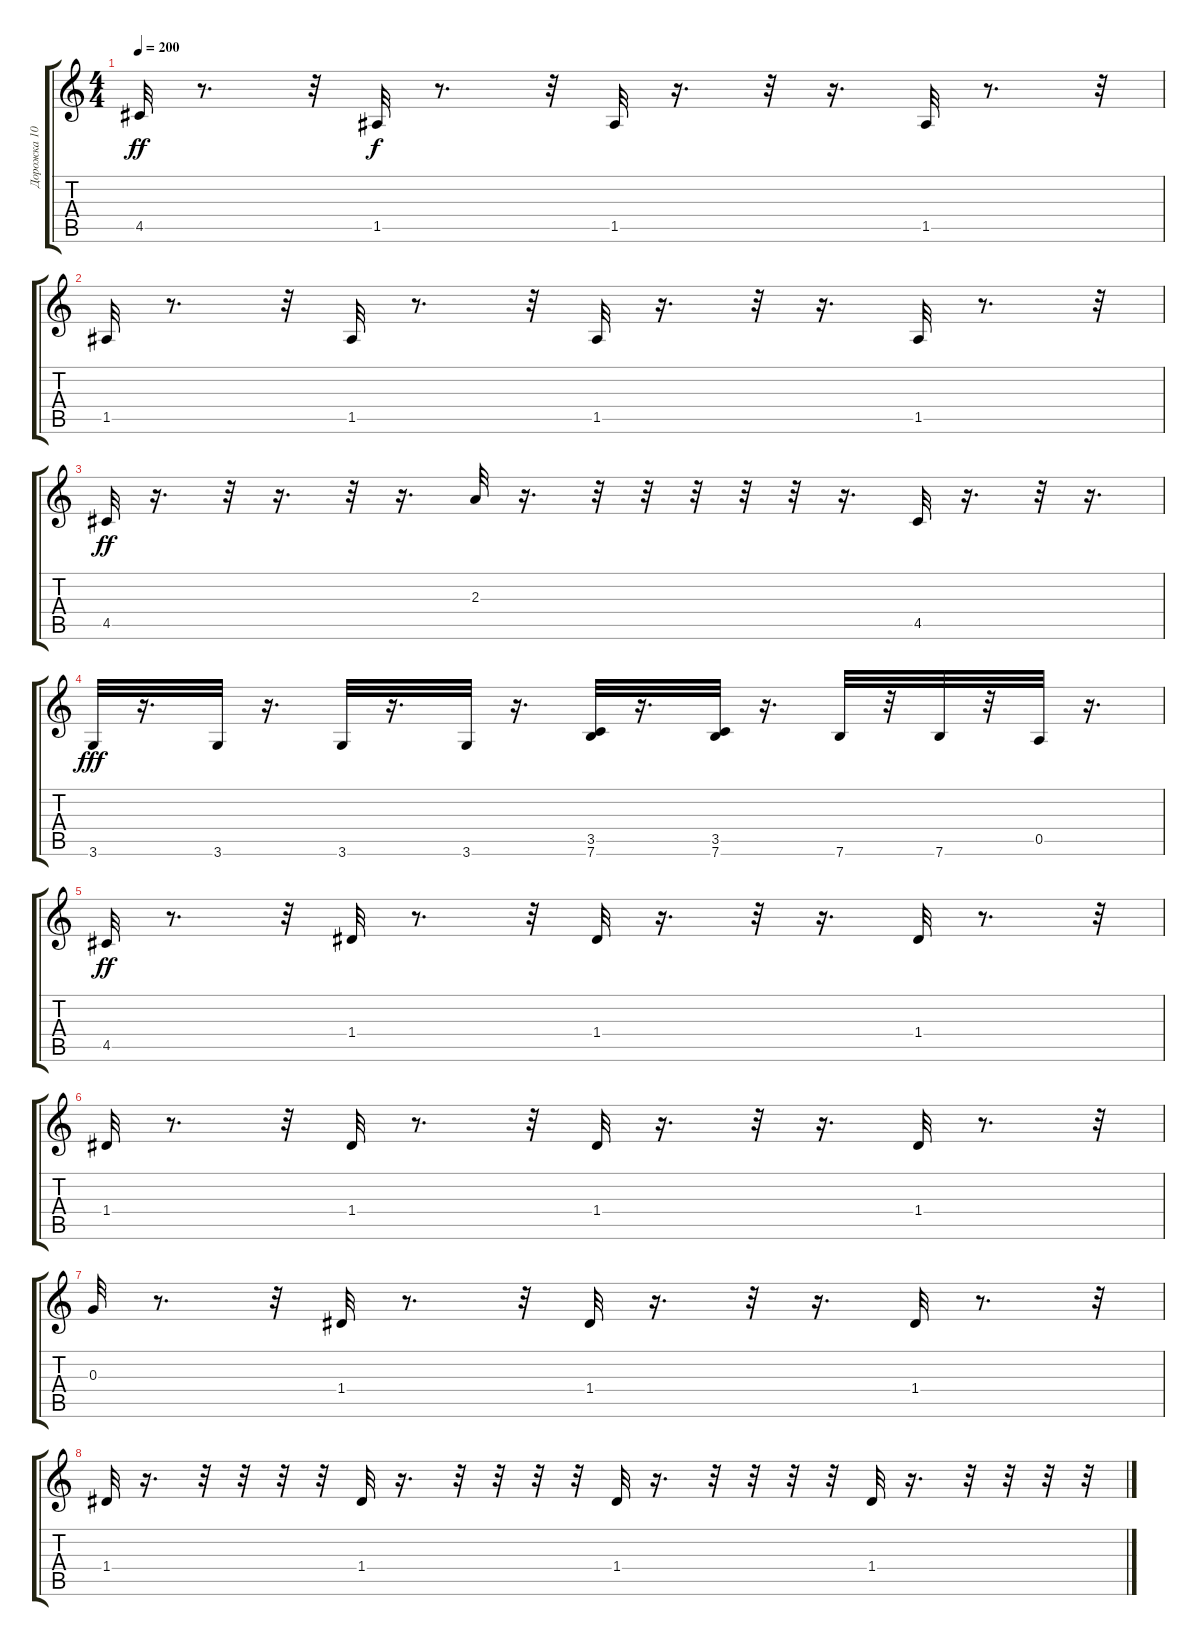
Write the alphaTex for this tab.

\track ("Дорожка 10" "Дорожка 10") {instrument acousticguitarnylon}
\staff {score tabs}
\tuning (E4 B3 G3 D3 A2 E2) {hide}
\ts (4 4)
\tempo 200
\clef g2
\ks c
4.5.32{dy ff} r.8{d} r.32 1.5.32{dy f} r.8{d} r.32 1.5.32 r.16{d} r.32 r.16{d} 1.5.32 r.8{d} r.32 |
1.5.32 r.8{d} r.32 1.5.32 r.8{d} r.32 1.5.32 r.16{d} r.32 r.16{d} 1.5.32 r.8{d} r.32 |
4.5.32{dy ff} r.16{d} r.32 r.16{d} r.32 r.16{d} 2.3.32 r.16{d} r.32 r.32 r.32 r.32 r.32 r.16{d} 4.5.32 r.16{d} r.32 r.16{d} |
3.6.32{dy fff} r.16{d} 3.6.32 r.16{d} 3.6.32 r.16{d} 3.6.32 r.16{d} (3.5 7.6).32 r.16{d} (3.5 7.6).32 r.16{d} 7.6.32 r.32 7.6.32 r.32 0.5.32 r.16{d} |
4.5.32{dy ff} r.8{d} r.32 1.4.32 r.8{d} r.32 1.4.32 r.16{d} r.32 r.16{d} 1.4.32 r.8{d} r.32 |
1.4.32 r.8{d} r.32 1.4.32 r.8{d} r.32 1.4.32 r.16{d} r.32 r.16{d} 1.4.32 r.8{d} r.32 |
0.3.32 r.8{d} r.32 1.4.32 r.8{d} r.32 1.4.32 r.16{d} r.32 r.16{d} 1.4.32 r.8{d} r.32 |
1.4.32 r.16{d} r.32 r.32 r.32 r.32 1.4.32 r.16{d} r.32 r.32 r.32 r.32 1.4.32 r.16{d} r.32 r.32 r.32 r.32 1.4.32 r.16{d} r.32 r.32 r.32 r.32
